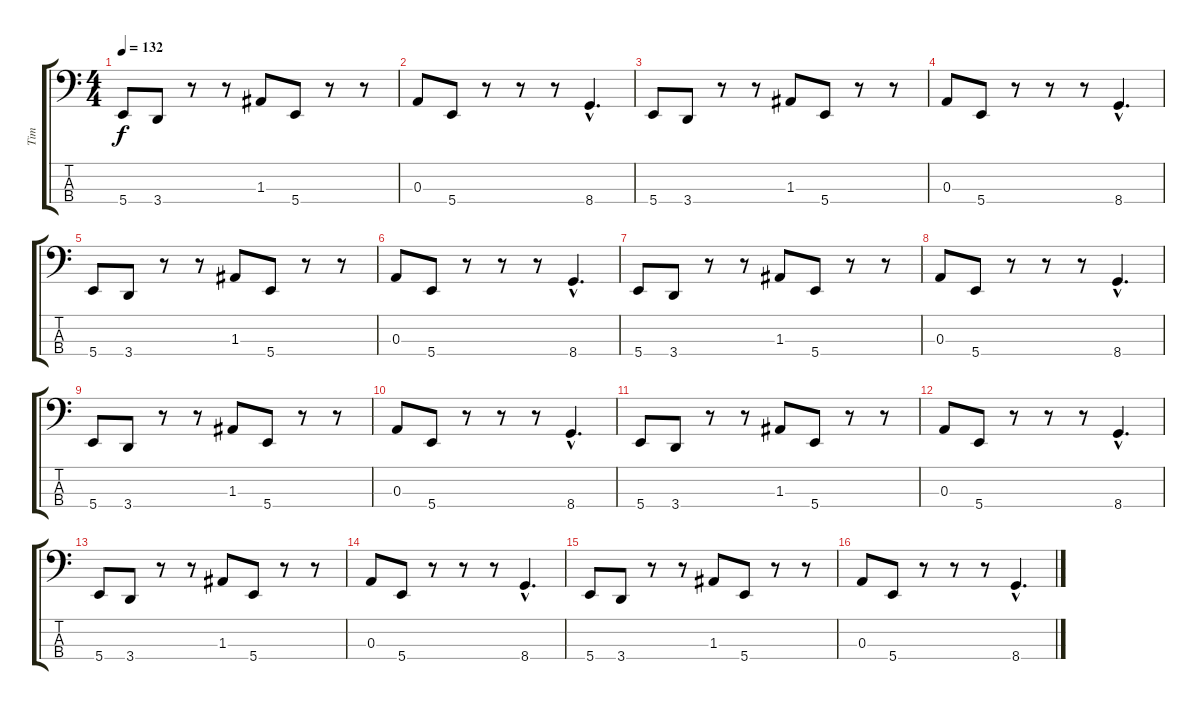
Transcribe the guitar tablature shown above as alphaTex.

\track ("Tim" "Tim") {instrument electricbasspick}
\staff {score tabs}
\tuning (G2 D2 A1 B0) {hide}
\ts (4 4)
\tempo 132
\clef f4
\ks c
5.4.8{dy f} 3.4.8 r.8 r.8 1.3.8 5.4.8 r.8 r.8 |
0.3.8 5.4.8 r.8 r.8 r.8 8.4{hac}.4{d} |
5.4.8 3.4.8 r.8 r.8 1.3.8 5.4.8 r.8 r.8 |
0.3.8 5.4.8 r.8 r.8 r.8 8.4{hac}.4{d} |
5.4.8 3.4.8 r.8 r.8 1.3.8 5.4.8 r.8 r.8 |
0.3.8 5.4.8 r.8 r.8 r.8 8.4{hac}.4{d} |
5.4.8 3.4.8 r.8 r.8 1.3.8 5.4.8 r.8 r.8 |
0.3.8 5.4.8 r.8 r.8 r.8 8.4{hac}.4{d} |
5.4.8 3.4.8 r.8 r.8 1.3.8 5.4.8 r.8 r.8 |
0.3.8 5.4.8 r.8 r.8 r.8 8.4{hac}.4{d} |
5.4.8 3.4.8 r.8 r.8 1.3.8 5.4.8 r.8 r.8 |
0.3.8 5.4.8 r.8 r.8 r.8 8.4{hac}.4{d} |
5.4.8 3.4.8 r.8 r.8 1.3.8 5.4.8 r.8 r.8 |
0.3.8 5.4.8 r.8 r.8 r.8 8.4{hac}.4{d} |
5.4.8 3.4.8 r.8 r.8 1.3.8 5.4.8 r.8 r.8 |
0.3.8 5.4.8 r.8 r.8 r.8 8.4{hac}.4{d}
